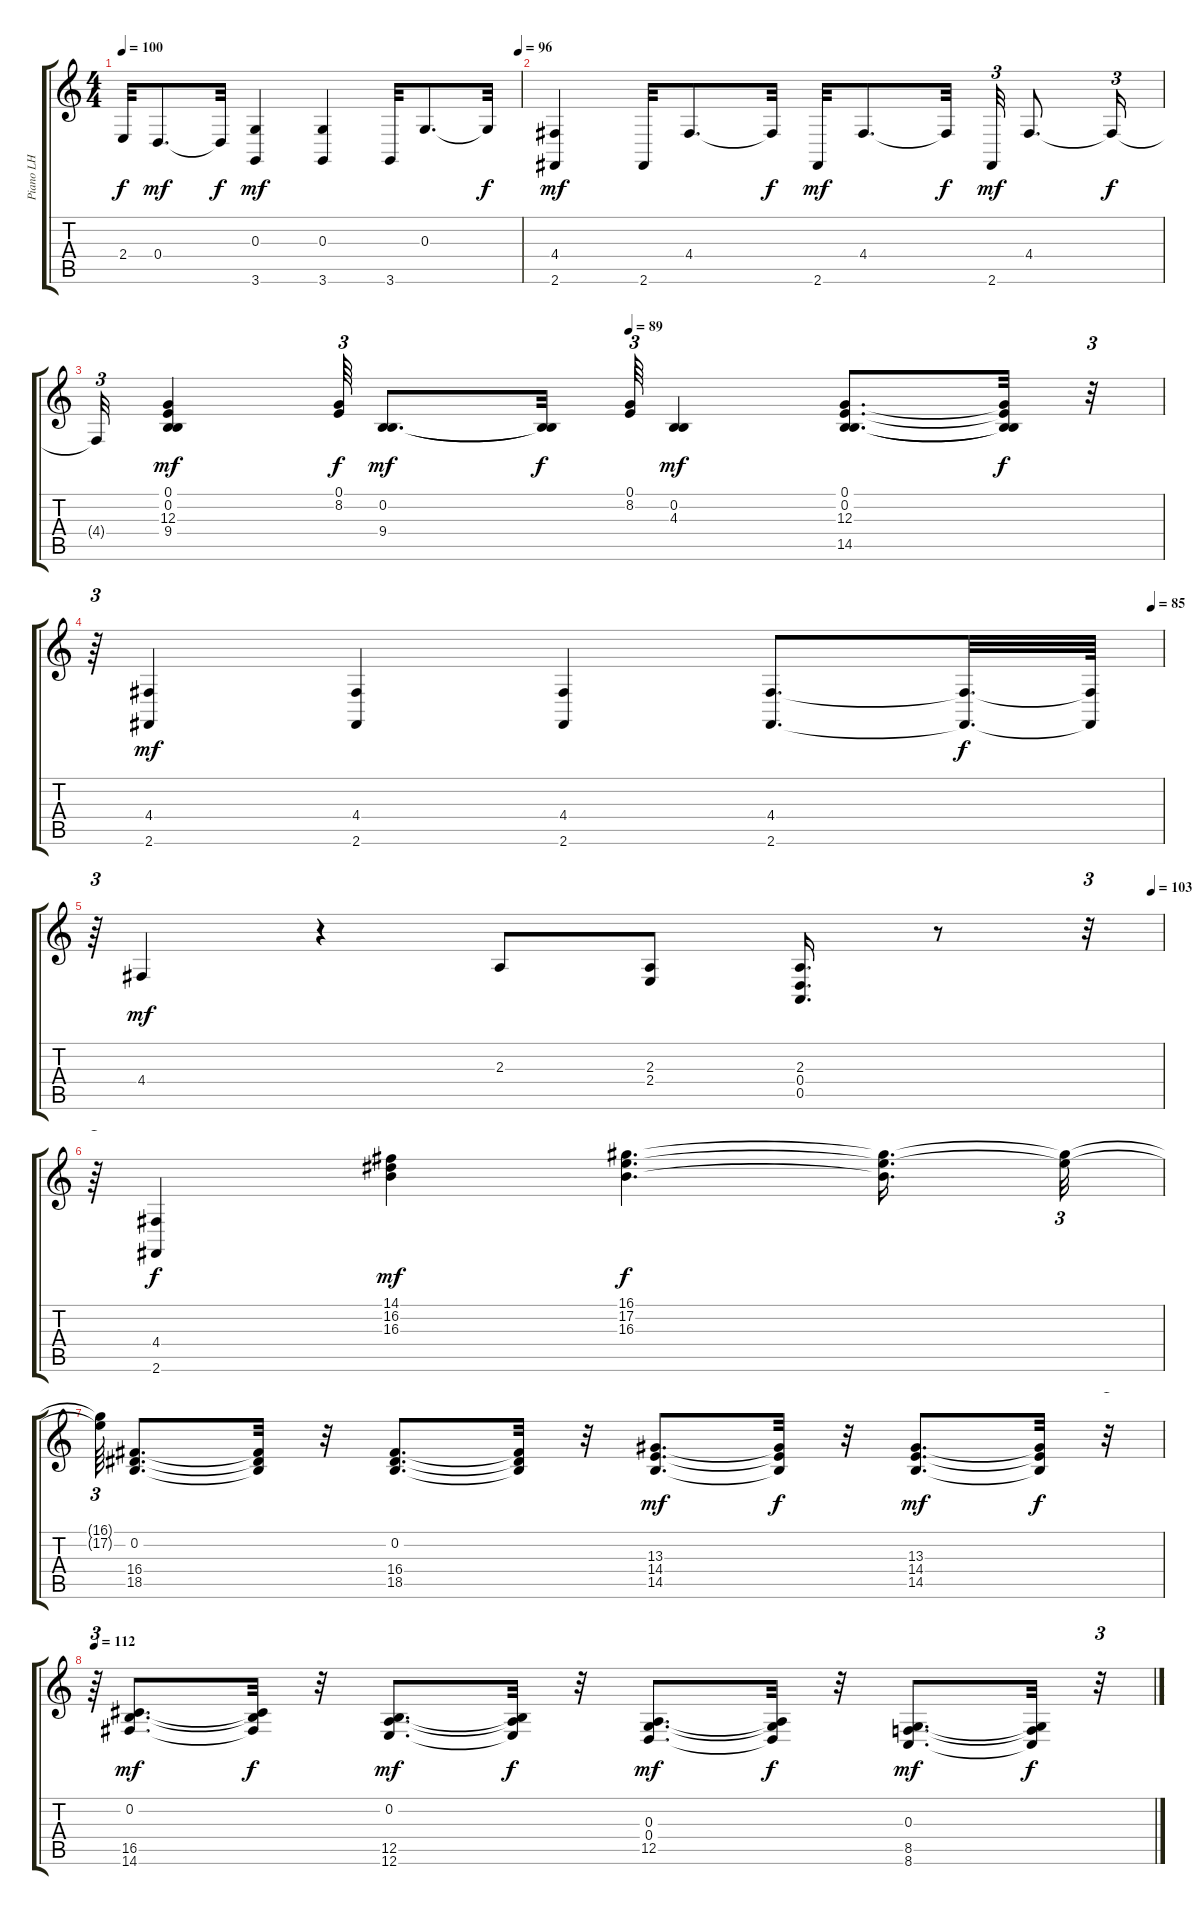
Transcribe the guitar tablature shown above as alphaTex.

\track ("Piano LH" "Piano LH") {instrument acousticgrandpiano}
\staff {score tabs}
\tuning (E4 B3 G3 D3 A2 E2) {hide}
\ts (4 4)
\tempo 100
\tempo (96 0.9947916666666666)
\clef g2
\ks c
2.4{t}.32{dy f} 0.4.8{d dy mf} 0.4{t}.32{dy f} (0.3 3.6).4{dy mf} (0.3 3.6).4 3.6.32 0.3.8{d} 0.3{t}.32{dy f} |
(4.4 2.6).4{dy mf} 2.6.32 4.4.8{d} 4.4{t}.32{dy f} 2.6.32{dy mf} 4.4.8{d} 4.4{t}.32{dy f} 2.6.32{tu (3 2) dy mf} 4.4.8{d} 4.4{t}.16{tu (3 2) dy f} |
\tempo (89 0.5)
4.4{t}.32{tu (3 2)} (0.1 0.2 12.3 9.4).4{dy mf} (0.1 8.2).64{tu (3 2) dy f} (0.2 9.4).8{d dy mf} (0.2{t} 9.4{t}).32{dy f} (0.1 8.2).64{tu (3 2)} (0.2 4.3).4{dy mf} (0.1 0.2 12.3 14.5).8{d} (0.1{t} 0.2{t} 12.3{t} 14.5{t}).32{dy f} r.32{tu (3 2)} |
\tempo (85 0.9895833333333334)
r.64{tu (3 2)} (4.4 2.6).4{dy mf} (4.4 2.6).4 (4.4 2.6).4 (4.4 2.6).8{d} (4.4{t} 2.6{t}).32{d dy f} (4.4{t} 2.6{t}).64 |
\tempo (103 0.9895833333333334)
r.64{tu (3 2)} 4.4.4{dy mf} r.4 2.3.8 (2.3 2.4).8 (2.3 0.4 0.5).16{d} r.8 r.32{tu (3 2)} |
r.64{tu (3 2)} (4.4 2.6).4{dy f} (14.1 16.2 16.3).4{dy mf} (16.1 17.2 16.3).4{d dy f} (16.1{t} 17.2{t} 16.3{t}).16{d} (16.1{t} 17.2{t}).32{tu (3 2)} |
(16.1{t} 17.2{t}).64{tu (3 2)} (0.2 16.4 18.5).8{d} (0.2{t} 16.4{t} 18.5{t}).32 r.32 (0.2 16.4 18.5).8{d} (0.2{t} 16.4{t} 18.5{t}).32 r.32 (13.3 14.4 14.5).8{d dy mf} (13.3{t} 14.4{t} 14.5{t}).32{dy f} r.32 (13.3 14.4 14.5).8{d dy mf} (13.3{t} 14.4{t} 14.5{t}).32{dy f} r.32{tu (3 2)} |
\tempo 112
r.64{tu (3 2)} (0.2 16.5 14.6).8{d dy mf} (0.2{t} 16.5{t} 14.6{t}).32{dy f} r.32 (0.2 12.5 12.6).8{d dy mf} (0.2{t} 12.5{t} 12.6{t}).32{dy f} r.32 (0.3 0.4 12.5).8{d dy mf} (0.3{t} 0.4{t} 12.5{t}).32{dy f} r.32 (0.3 8.5 8.6).8{d dy mf} (0.3{t} 8.5{t} 8.6{t}).32{dy f} r.32{tu (3 2)}
